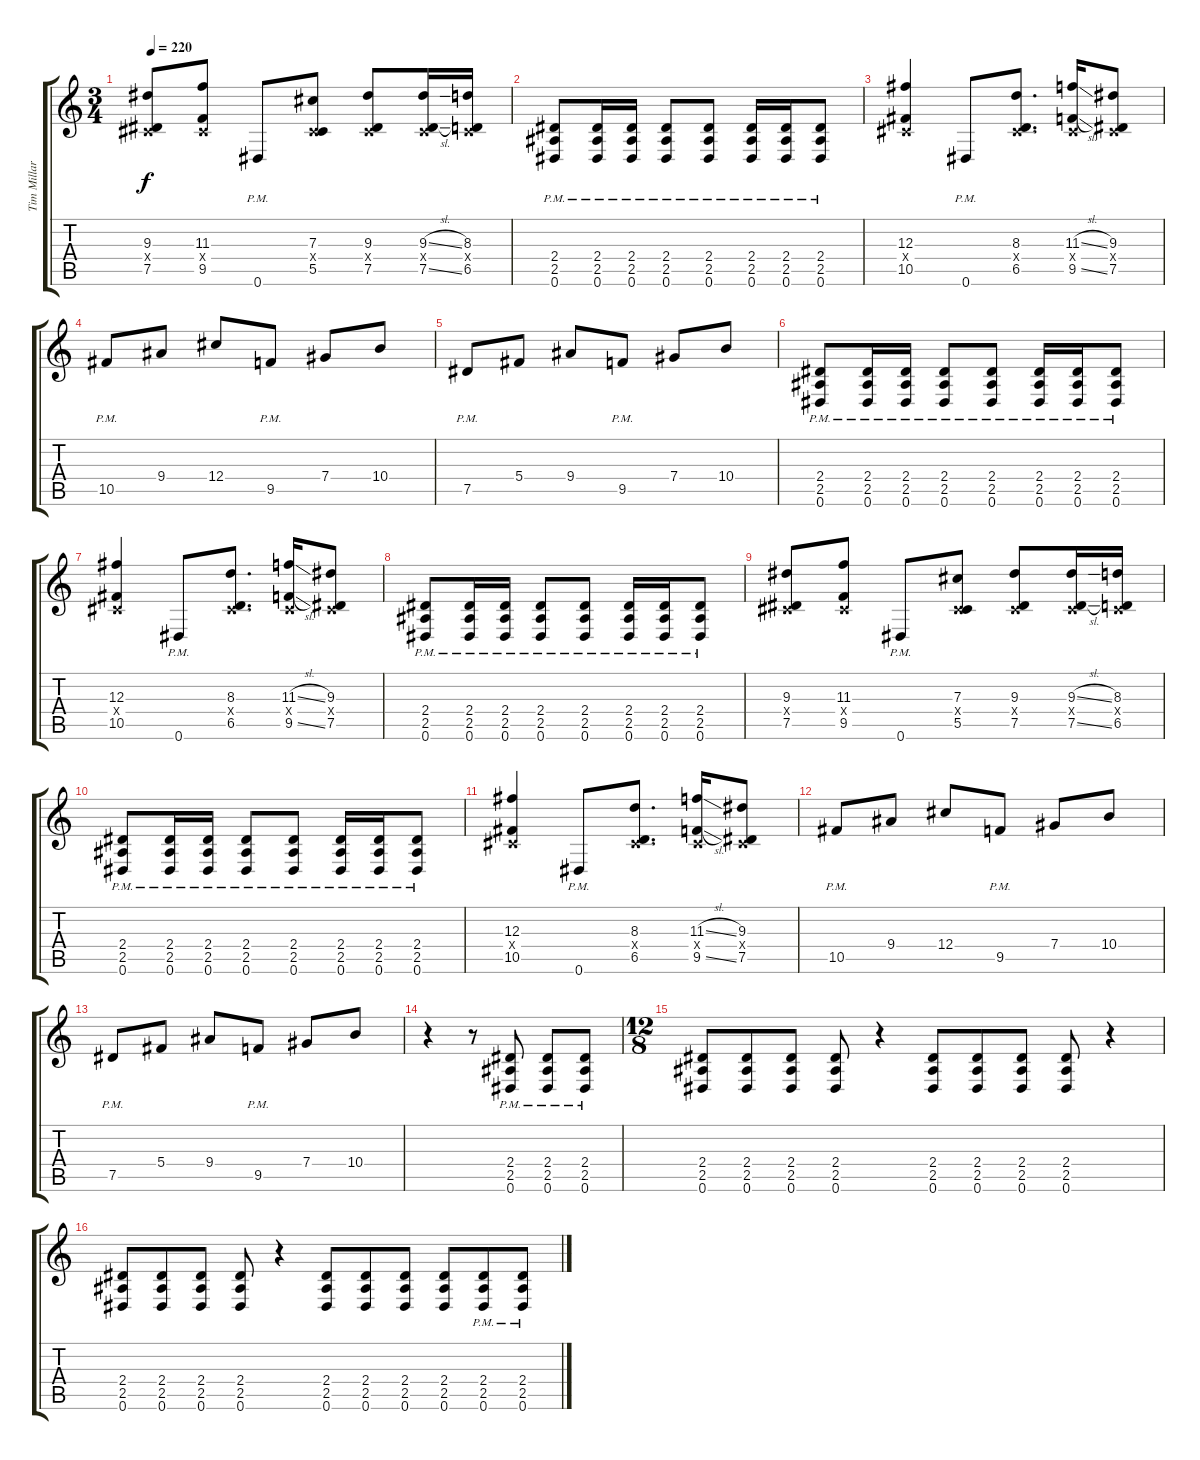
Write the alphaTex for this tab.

\track ("Tim Millar" "Tim Millar") {instrument distortionguitar}
\staff {score tabs}
\tuning (Eb4 Bb3 Gb3 Db3 Ab2 Eb2) {hide}
\ts (3 4)
\tempo 220
\clef g2
\ks c
(9.3 0.4{x} 7.5).8{dy f} (11.3 0.4{x} 9.5).8 0.6{pm}.8 (7.3 0.4{x} 5.5).8 (9.3 0.4{x} 7.5).8 (9.3{sl} 0.4{x} 7.5{sl}).16 (8.3 0.4{x} 6.5).16 |
(2.4{pm} 2.5{pm} 0.6{pm}).8 (2.4{pm} 2.5{pm} 0.6{pm}).16 (2.4{pm} 2.5{pm} 0.6{pm}).16 (2.4{pm} 2.5{pm} 0.6{pm}).8 (2.4{pm} 2.5{pm} 0.6{pm}).8 (2.4{pm} 2.5{pm} 0.6{pm}).16 (2.4{pm} 2.5{pm} 0.6{pm}).16 (2.4{pm} 2.5{pm} 0.6{pm}).8 |
(12.3 0.4{x} 10.5).4 0.6{pm}.8 (8.3 0.4{x} 6.5).8{d} (11.3{sl} 0.4{x} 9.5{sl}).16 (9.3 0.4{x} 7.5).8 |
10.5{pm}.8 9.4.8 12.4.8 9.5{pm}.8 7.4.8 10.4.8 |
7.5{pm}.8 5.4.8 9.4.8 9.5{pm}.8 7.4.8 10.4.8 |
(2.4{pm} 2.5{pm} 0.6{pm}).8 (2.4{pm} 2.5{pm} 0.6{pm}).16 (2.4{pm} 2.5{pm} 0.6{pm}).16 (2.4{pm} 2.5{pm} 0.6{pm}).8 (2.4{pm} 2.5{pm} 0.6{pm}).8 (2.4{pm} 2.5{pm} 0.6{pm}).16 (2.4{pm} 2.5{pm} 0.6{pm}).16 (2.4{pm} 2.5{pm} 0.6{pm}).8 |
(12.3 0.4{x} 10.5).4 0.6{pm}.8 (8.3 0.4{x} 6.5).8{d} (11.3{sl} 0.4{x} 9.5{sl}).16 (9.3 0.4{x} 7.5).8 |
(2.4{pm} 2.5{pm} 0.6{pm}).8 (2.4{pm} 2.5{pm} 0.6{pm}).16 (2.4{pm} 2.5{pm} 0.6{pm}).16 (2.4{pm} 2.5{pm} 0.6{pm}).8 (2.4{pm} 2.5{pm} 0.6{pm}).8 (2.4{pm} 2.5{pm} 0.6{pm}).16 (2.4{pm} 2.5{pm} 0.6{pm}).16 (2.4{pm} 2.5{pm} 0.6{pm}).8 |
(9.3 0.4{x} 7.5).8 (11.3 0.4{x} 9.5).8 0.6{pm}.8 (7.3 0.4{x} 5.5).8 (9.3 0.4{x} 7.5).8 (9.3{sl} 0.4{x} 7.5{sl}).16 (8.3 0.4{x} 6.5).16 |
(2.4{pm} 2.5{pm} 0.6{pm}).8 (2.4{pm} 2.5{pm} 0.6{pm}).16 (2.4{pm} 2.5{pm} 0.6{pm}).16 (2.4{pm} 2.5{pm} 0.6{pm}).8 (2.4{pm} 2.5{pm} 0.6{pm}).8 (2.4{pm} 2.5{pm} 0.6{pm}).16 (2.4{pm} 2.5{pm} 0.6{pm}).16 (2.4{pm} 2.5{pm} 0.6{pm}).8 |
(12.3 0.4{x} 10.5).4 0.6{pm}.8 (8.3 0.4{x} 6.5).8{d} (11.3{sl} 0.4{x} 9.5{sl}).16 (9.3 0.4{x} 7.5).8 |
10.5{pm}.8 9.4.8 12.4.8 9.5{pm}.8 7.4.8 10.4.8 |
7.5{pm}.8 5.4.8 9.4.8 9.5{pm}.8 7.4.8 10.4.8 |
r.4 r.8 (2.4{pm} 2.5{pm} 0.6{pm}).8 (2.4{pm} 2.5{pm} 0.6{pm}).8 (2.4{pm} 2.5{pm} 0.6{pm}).8 |
\ts (12 8)
(2.4 2.5 0.6).8 (2.4 2.5 0.6).8 (2.4 2.5 0.6).8 (2.4 2.5 0.6).8 r.4 (2.4 2.5 0.6).8 (2.4 2.5 0.6).8 (2.4 2.5 0.6).8 (2.4 2.5 0.6).8 r.4 |
(2.4 2.5 0.6).8 (2.4 2.5 0.6).8 (2.4 2.5 0.6).8 (2.4 2.5 0.6).8 r.4 (2.4 2.5 0.6).8 (2.4 2.5 0.6).8 (2.4 2.5 0.6).8 (2.4 2.5 0.6).8 (2.4{pm} 2.5{pm} 0.6{pm}).8 (2.4{pm} 2.5{pm} 0.6{pm}).8
